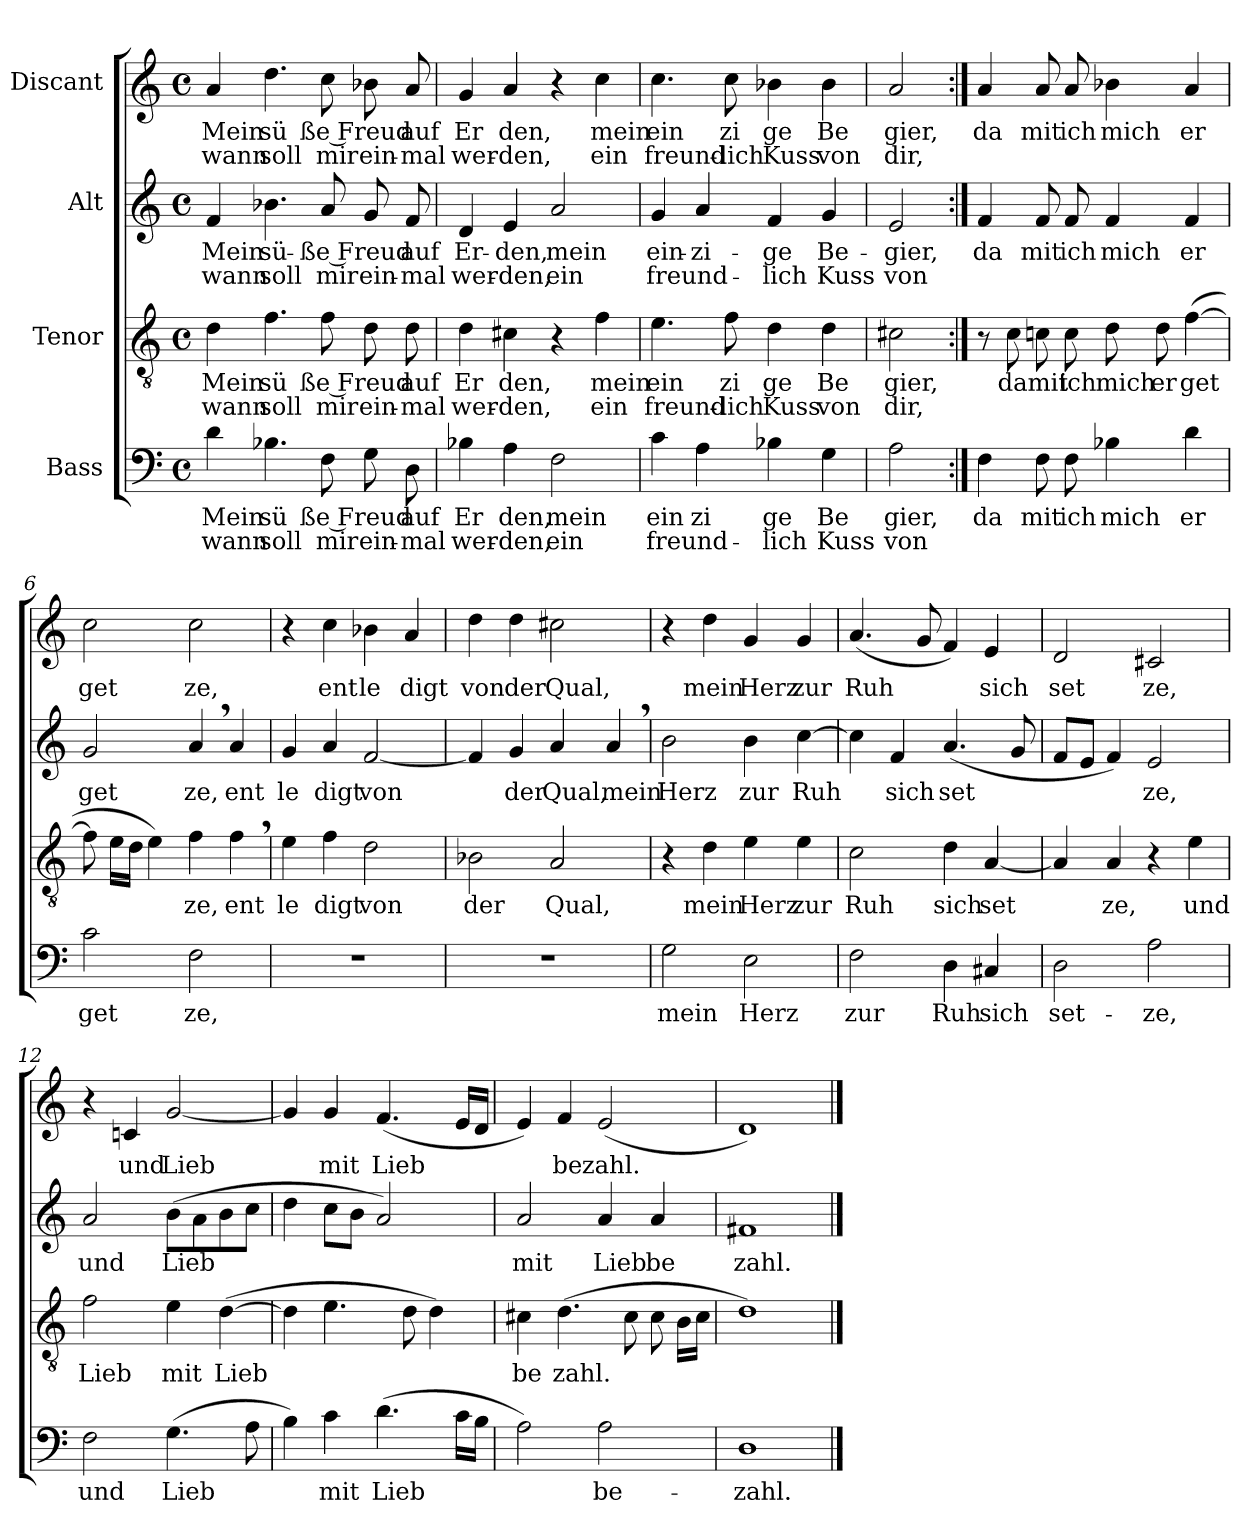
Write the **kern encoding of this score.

**kern	**text	**text	**kern	**text	**text	**kern	**text	**text	**kern	**text	**text
*part4	*part4	*part4	*part3	*part3	*part3	*part2	*part2	*part2	*part1	*part1	*part1
*staff4	*staff4	*staff4	*staff3	*staff3	*staff3	*staff2	*staff2	*staff2	*staff1	*staff1	*staff1
*I"Bass	*	*	*I"Tenor	*	*	*I"Alt	*	*	*I"Discant	*	*
*clefF4	*	*	*clefGv2	*	*	*clefG2	*	*	*clefG2	*	*
*k[]	*	*	*k[]	*	*	*k[]	*	*	*k[]	*	*
*C:	*	*	*C:	*	*	*C:	*	*	*C:	*	*
*M4/4	*	*	*M4/4	*	*	*M4/4	*	*	*M4/4	*	*
*met(c)	*	*	*met(c)	*	*	*met(c)	*	*	*met(c)	*	*
=1	=1	=1	=1	=1	=1	=1	=1	=1	=1	=1	=1
!	!LO:LY:b	!LO:LY:b	!	!LO:LY:b	!LO:LY:b	!	!LO:LY:b	!LO:LY:b	!	!LO:LY:b	!LO:LY:b
4d\	Mein	wann	4d\	Mein	wann	4f/	Mein	wann	4a/	Mein	wann
!	!LO:LY:b	!LO:LY:b	!	!LO:LY:b	!LO:LY:b	!	!LO:LY:b	!LO:LY:b	!	!LO:LY:b	!LO:LY:b
4.B-X\	sü	soll	4.f\	sü	soll	4.b-X\	sü-	soll	4.dd\	sü	soll
!	!LO:LY:b	!LO:LY:b	!	!LO:LY:b	!LO:LY:b	!	!LO:LY:b	!LO:LY:b	!	!LO:LY:b	!LO:LY:b
8F\	ße Freud	mir	8f\	ße Freud	mir	8a/	-ße Freud	mir	8cc\	ße Freud	mir
!	!	!LO:LY:b	!	!	!LO:LY:b	!	!	!LO:LY:b	!	!	!LO:LY:b
8G\	.	ein-	8d\	.	ein-	8g/	.	ein-	8b-X\	.	ein-
!	!LO:LY:b	!LO:LY:b	!	!LO:LY:b	!LO:LY:b	!	!LO:LY:b	!LO:LY:b	!	!LO:LY:b	!LO:LY:b
8D\	auf	-mal	8d\	auf	-mal	8f/	auf	-mal	8a/	auf	-mal
=2	=2	=2	=2	=2	=2	=2	=2	=2	=2	=2	=2
!	!LO:LY:b	!LO:LY:b	!	!LO:LY:b	!LO:LY:b	!	!LO:LY:b	!LO:LY:b	!	!LO:LY:b	!LO:LY:b
4B-X\	Er	wer-	4d\	Er	wer-	4d/	Er-	wer-	4g/	Er	wer-
!	!LO:LY:b	!LO:LY:b	!	!LO:LY:b	!LO:LY:b	!	!LO:LY:b	!LO:LY:b	!	!LO:LY:b	!LO:LY:b
4A\	den,	-den,	4c#X\	den,	-den,	4e/	-den,	-den,	4a/	den,	-den,
!	!LO:LY:b	!LO:LY:b	!	!	!	!	!LO:LY:b	!LO:LY:b	!	!	!
2F\	mein	ein	4r	.	.	2a/	mein	ein	4r	.	.
!	!	!	!	!LO:LY:b	!LO:LY:b	!	!	!	!	!LO:LY:b	!LO:LY:b
.	.	.	4f\	mein	ein	.	.	.	4cc\	mein	ein
=3	=3	=3	=3	=3	=3	=3	=3	=3	=3	=3	=3
!	!LO:LY:b	!LO:LY:b	!	!LO:LY:b	!LO:LY:b	!	!LO:LY:b	!LO:LY:b	!	!LO:LY:b	!LO:LY:b
4c\	ein	freund-	4.e\	ein	freund-	4g/	ein-	freund-	4.cc\	ein	freund-
!	!LO:LY:b	!	!	!	!	!	!LO:LY:b	!	!	!	!
4A\	zi	.	.	.	.	4a/	-zi-	.	.	.	.
!	!	!	!	!LO:LY:b	!LO:LY:b	!	!	!	!	!LO:LY:b	!LO:LY:b
.	.	.	8f\	zi	-lich	.	.	.	8cc\	zi	-lich
!	!LO:LY:b	!LO:LY:b	!	!LO:LY:b	!LO:LY:b	!	!LO:LY:b	!LO:LY:b	!	!LO:LY:b	!LO:LY:b
4B-X\	ge	-lich	4d\	ge	Kuss	4f/	-ge	-lich	4b-X\	ge	Kuss
!	!LO:LY:b	!LO:LY:b	!	!LO:LY:b	!LO:LY:b	!	!LO:LY:b	!LO:LY:b	!	!LO:LY:b	!LO:LY:b
4G\	Be	Kuss	4d\	Be	von	4g/	Be-	Kuss	4b-\	Be	von
=4	=4	=4	=4	=4	=4	=4	=4	=4	=4	=4	=4
!	!LO:LY:b	!LO:LY:b	!	!LO:LY:b	!LO:LY:b	!	!LO:LY:b	!LO:LY:b	!	!LO:LY:b	!LO:LY:b
2A\	gier,	von	2c#X\	gier,	dir,	2e/	-gier,	von	2a/	gier,	dir,
!!LO:LB:g=z
=5:|!	=5:|!	=5:|!	=5:|!	=5:|!	=5:|!	=5:|!	=5:|!	=5:|!	=5:|!	=5:|!	=5:|!
!	!LO:LY:b	!	!	!	!	!	!LO:LY:b	!	!	!LO:LY:b	!
4F\	da	.	8r	.	.	4f/	da	.	4a/	da	.
!	!	!	!	!LO:LY:b	!	!	!	!	!	!	!
.	.	.	8c\	damit	.	.	.	.	.	.	.
!	!LO:LY:b	!	!	!	!	!	!LO:LY:b	!	!	!LO:LY:b	!
8F\	mit	.	8cn\	.	.	8f/	mit	.	8a/	mit	.
!	!LO:LY:b	!	!	!LO:LY:b	!	!	!LO:LY:b	!	!	!LO:LY:b	!
8F\	ich	.	8c\	ich	.	8f/	ich	.	8a/	ich	.
!	!LO:LY:b	!	!	!LO:LY:b	!	!	!LO:LY:b	!	!	!LO:LY:b	!
4B-X\	mich	.	8d\	mich	.	4f/	mich	.	4b-X\	mich	.
!	!	!	!	!LO:LY:b	!	!	!	!	!	!	!
.	.	.	8d\	er	.	.	.	.	.	.	.
!	!LO:LY:b	!	!	!LO:LY:b	!	!	!LO:LY:b	!	!	!LO:LY:b	!
4d\	er	.	(>[>4f\	get	.	4f/	er	.	4a/	er	.
=6	=6	=6	=6	=6	=6	=6	=6	=6	=6	=6	=6
!	!LO:LY:b	!	!	!	!	!	!LO:LY:b	!	!	!LO:LY:b	!
2c\	get	.	8f\]	.	.	2g/	get	.	2cc\	get	.
.	.	.	16e\LL	.	.	.	.	.	.	.	.
.	.	.	16d\JJ	.	.	.	.	.	.	.	.
.	.	.	4e\)	.	.	.	.	.	.	.	.
!	!LO:LY:b	!	!	!LO:LY:b	!	!	!LO:LY:b	!	!	!LO:LY:b	!
2F\	ze,	.	4f\	ze,	.	4a,>/	ze,	.	2cc\	ze,	.
!	!	!	!	!LO:LY:b	!	!	!LO:LY:b	!	!	!	!
.	.	.	4f,>\	ent	.	4a/	ent	.	.	.	.
=7	=7	=7	=7	=7	=7	=7	=7	=7	=7	=7	=7
!	!	!	!	!LO:LY:b	!	!	!LO:LY:b	!	!	!	!
1r	.	.	4e\	le	.	4g/	le	.	4r	.	.
!	!	!	!	!LO:LY:b	!	!	!LO:LY:b	!	!	!LO:LY:b	!
.	.	.	4f\	digt	.	4a/	digt	.	4cc\	ent	.
!	!	!	!	!LO:LY:b	!	!	!LO:LY:b	!	!	!LO:LY:b	!
.	.	.	2d\	von	.	[<2f/	von	.	4b-X\	le	.
!	!	!	!	!	!	!	!	!	!	!LO:LY:b	!
.	.	.	.	.	.	.	.	.	4a/	digt	.
=8	=8	=8	=8	=8	=8	=8	=8	=8	=8	=8	=8
!	!	!	!	!LO:LY:b	!	!	!	!	!	!LO:LY:b	!
1r	.	.	2B-X\	der	.	4f/]	.	.	4dd\	von	.
!	!	!	!	!	!	!	!LO:LY:b	!	!	!LO:LY:b	!
.	.	.	.	.	.	4g/	der	.	4dd\	der	.
!	!	!	!	!LO:LY:b	!	!	!LO:LY:b	!	!	!LO:LY:b	!
.	.	.	2A/	Qual,	.	4a/	Qual,	.	2cc#X\	Qual,	.
!	!	!	!	!	!	!	!LO:LY:b	!	!	!	!
.	.	.	.	.	.	4a,>/	mein	.	.	.	.
=9	=9	=9	=9	=9	=9	=9	=9	=9	=9	=9	=9
!	!LO:LY:b	!	!	!	!	!	!LO:LY:b	!	!	!	!
2G\	mein	.	4r	.	.	2b\	Herz	.	4r	.	.
!	!	!	!	!LO:LY:b	!	!	!	!	!	!LO:LY:b	!
.	.	.	4d\	mein	.	.	.	.	4dd\	mein	.
!	!LO:LY:b	!	!	!LO:LY:b	!	!	!LO:LY:b	!	!	!LO:LY:b	!
2E\	Herz	.	4e\	Herz	.	4b\	zur	.	4g/	Herz	.
!	!	!	!	!LO:LY:b	!	!	!LO:LY:b	!	!	!LO:LY:b	!
.	.	.	4e\	zur	.	[<4cc\	Ruh	.	4g/	zur	.
!!LO:LB:g=z
=10	=10	=10	=10	=10	=10	=10	=10	=10	=10	=10	=10
!	!LO:LY:b	!	!	!LO:LY:b	!	!	!	!	!	!LO:LY:b	!
2F\	zur	.	2c\	Ruh	.	4cc\]	.	.	(<4.a/	Ruh	.
!	!	!	!	!	!	!	!LO:LY:b	!	!	!	!
.	.	.	.	.	.	4f/	sich	.	.	.	.
.	.	.	.	.	.	.	.	.	8g/	.	.
!	!LO:LY:b	!	!	!LO:LY:b	!	!	!LO:LY:b	!	!	!	!
4D\	Ruh	.	4d\	sich	.	(<4.a/	set	.	4f/)	.	.
!	!LO:LY:b	!	!	!LO:LY:b	!	!	!	!	!	!LO:LY:b	!
4C#X/	sich	.	[<4A/	set	.	.	.	.	4e/	sich	.
.	.	.	.	.	.	8g/	.	.	.	.	.
=11	=11	=11	=11	=11	=11	=11	=11	=11	=11	=11	=11
!	!LO:LY:b	!	!	!	!	!	!	!	!	!LO:LY:b	!
2D\	set-	.	4A/]	.	.	8f/L	.	.	2d/	set	.
.	.	.	.	.	.	8e/J	.	.	.	.	.
!	!	!	!	!LO:LY:b	!	!	!	!	!	!	!
.	.	.	4A/	ze,	.	4f/)	.	.	.	.	.
!	!LO:LY:b	!	!	!	!	!	!LO:LY:b	!	!	!LO:LY:b	!
2A\	-ze,	.	4r	.	.	2e/	ze,	.	2c#X/	ze,	.
!	!	!	!	!LO:LY:b	!	!	!	!	!	!	!
.	.	.	4e\	und	.	.	.	.	.	.	.
=12	=12	=12	=12	=12	=12	=12	=12	=12	=12	=12	=12
!	!LO:LY:b	!	!	!LO:LY:b	!	!	!LO:LY:b	!	!	!	!
2F\	und	.	2f\	Lieb	.	2a/	und	.	4r	.	.
!	!	!	!	!	!	!	!	!	!	!LO:LY:b	!
.	.	.	.	.	.	.	.	.	4cn/	und	.
!	!LO:LY:b	!	!	!LO:LY:b	!	!	!LO:LY:b	!	!	!LO:LY:b	!
(>4.G\	Lieb	.	4e\	mit	.	(>8b\L	Lieb	.	[<2g/	Lieb	.
.	.	.	.	.	.	8a\	.	.	.	.	.
!	!	!	!	!LO:LY:b	!	!	!	!	!	!	!
.	.	.	(>[>4d\	Lieb	.	8b\	.	.	.	.	.
8A\	.	.	.	.	.	8cc\J	.	.	.	.	.
=13	=13	=13	=13	=13	=13	=13	=13	=13	=13	=13	=13
4B\)	.	.	4d\]	.	.	4dd\	.	.	4g/]	.	.
!	!LO:LY:b	!	!	!	!	!	!	!	!	!LO:LY:b	!
4c\	mit	.	4.e\	.	.	8cc\L	.	.	4g/	mit	.
.	.	.	.	.	.	8b\J	.	.	.	.	.
!	!LO:LY:b	!	!	!	!	!	!	!	!	!LO:LY:b	!
(>4.d\	Lieb	.	.	.	.	2a/)	.	.	(<4.f/	Lieb	.
.	.	.	8d\	.	.	.	.	.	.	.	.
.	.	.	4d\)	.	.	.	.	.	.	.	.
16c\LL	.	.	.	.	.	.	.	.	16e/LL	.	.
16B\JJ	.	.	.	.	.	.	.	.	16d/JJ	.	.
=14	=14	=14	=14	=14	=14	=14	=14	=14	=14	=14	=14
!	!	!	!	!LO:LY:b	!	!	!LO:LY:b	!	!	!	!
2A\)	.	.	4c#X\	be	.	2a/	mit	.	4e/)	.	.
!	!	!	!	!LO:LY:b	!	!	!	!	!	!LO:LY:b	!
.	.	.	(>4.d\	zahl.	.	.	.	.	4f/	be	.
!	!LO:LY:b	!	!	!	!	!	!LO:LY:b	!	!	!LO:LY:b	!
2A\	be-	.	.	.	.	4a/	Lieb	.	(<2e/	zahl.	.
.	.	.	8c#\	.	.	.	.	.	.	.	.
!	!	!	!	!	!	!	!LO:LY:b	!	!	!	!
.	.	.	8c#\	.	.	4a/	be	.	.	.	.
.	.	.	16B\LL	.	.	.	.	.	.	.	.
.	.	.	16c#\JJ	.	.	.	.	.	.	.	.
=15	=15	=15	=15	=15	=15	=15	=15	=15	=15	=15	=15
!	!LO:LY:b	!	!	!	!	!	!LO:LY:b	!	!	!	!
1D	-zahl.	.	1d)	.	.	1f#X	zahl.	.	1d)	.	.
==	==	==	==	==	==	==	==	==	==	==	==
*-	*-	*-	*-	*-	*-	*-	*-	*-	*-	*-	*-
